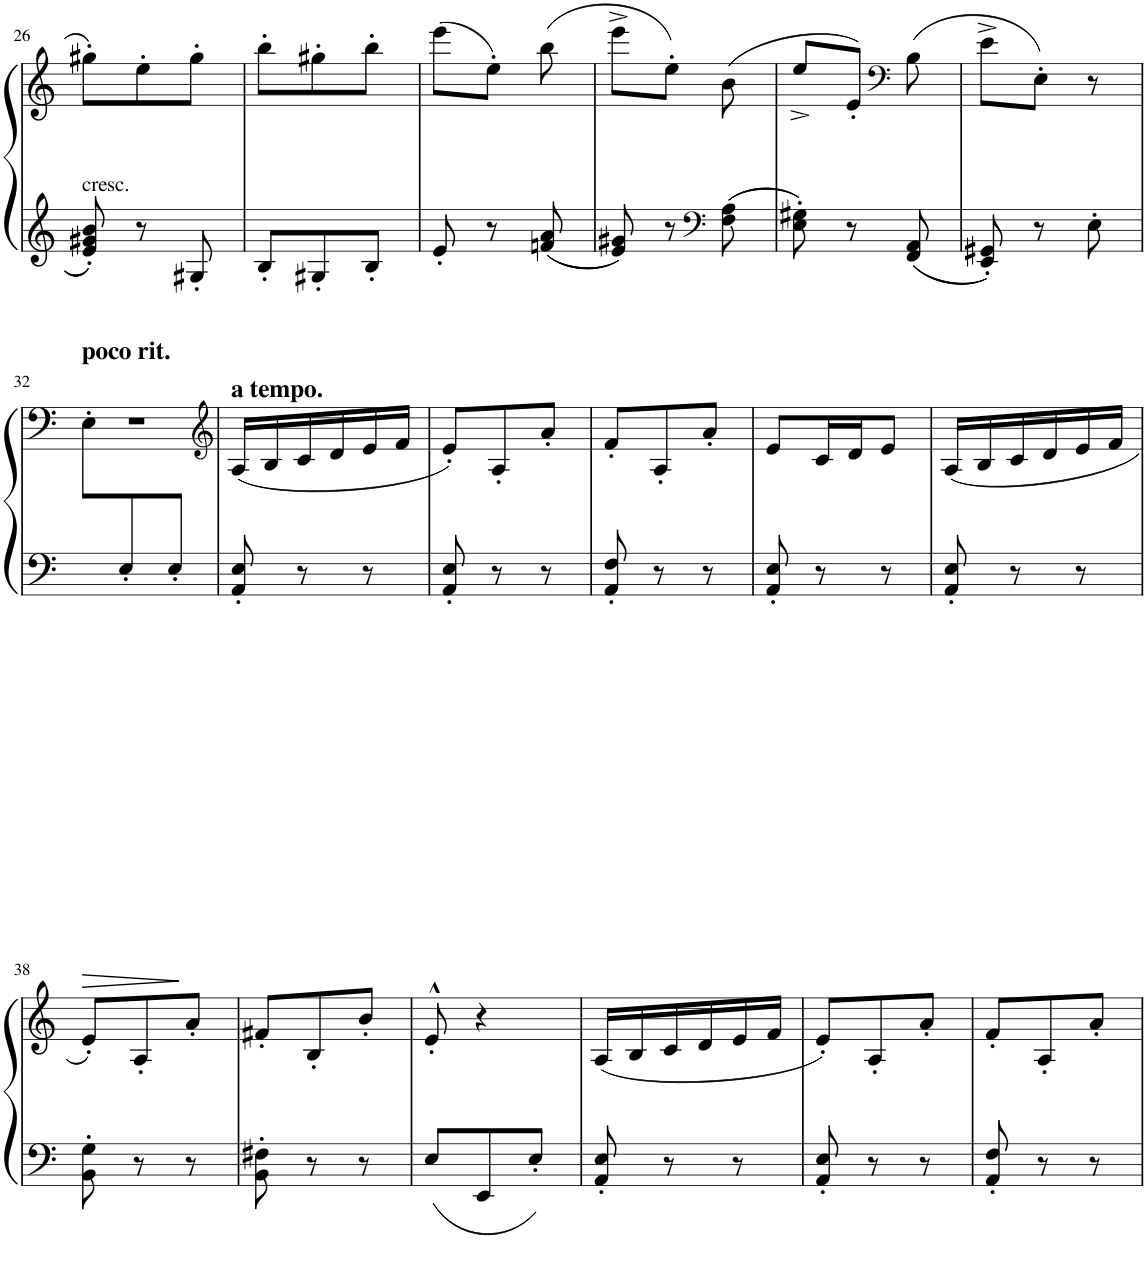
**kern	**kern	**dynam
*part1	*part1	*part1
*staff2	*staff1	*staff1/2
*I"Piano	*	*
*I'Pno	*	*
!!LO:PB:g=z
*clefG2	*clefG2	*
*k[]	*k[]	*
*M3/8	*M3/8	*
=26	=26	=26
!LO:TX:a:t=cresc.	!	!
8e/' 8g#X/' 8b/'	8gg#X'\L	.
8r	8ee'\	.
8G#X'/	8gg#'\J	.
=27	=27	=27
8B'/L	8bb'\L	.
8G#X'/	8gg#X'\	.
8B'/J	8bb'\J	.
=28	=28	=28
8e'/	(8eee\L	.
8r	8ee'\J)	.
8fn/ 8a/	(8bb\	.
=29	=29	=29
8e/ 8g#X/	8eee^\L	.
8r	8ee'\J)	.
*clefF4	*	*
8F\ 8A\	(8b\	.
=30	=30	=30
8E\' 8G#X\'	8ee^/L	.
8r	8e'/J)	.
*	*clefF4	*
8FF/ 8AA/	(8B\	.
=31	=31	=31
8EE/' 8GG#X/'	8e^\L	.
8r	8E'\J)	.
8E'\	8r	.
!!LO:LB:g=z
=32	=32	=32
*	*^	*
!	!LO:TX:a:B:t=poco rit.	!	!
!	!	!	!LO:HP:b
8ryy	4.r	8E'\L	>
8E'/	.	4ryy	.
8E'/J	.	.	]
*	*v	*v	*
=33	=33	=33
*	*clefG2	*
!	!LO:TX:a:B:t=a tempo.	!
8AA/' 8E/'	(16A/LL	.
.	16B/	.
8r	16c/	.
.	16d/	.
8r	16e/	.
.	16f/JJ	.
=34	=34	=34
8AA/' 8E/'	8e'/L)	.
8r	8A'/	.
8r	8a'/J	.
=35	=35	=35
8AA/' 8F/'	8f'/L	.
8r	8A'/	.
8r	8a'/J	.
=36	=36	=36
8AA/' 8E/'	8e/L	.
8r	16c/L	.
.	16d/J	.
8r	8e/J	.
=37	=37	=37
8AA/' 8E/'	(16A/LL	.
.	16B/	.
8r	16c/	.
.	16d/	.
8r	16e/	.
.	16f/JJ	.
!!LO:LB:g=z
=38	=38	=38
8BB\' 8G\'	8e'/L)	.
8r	8A'/	.
8r	8a'/J	.
=39	=39	=39
8BB\' 8F#X\'	8f#X'/L	.
8r	8B'/	.
8r	8b'/J	.
=40	=40	=40
8E/L	8e'^^/	.
8EE/	4r	.
8E'/J	.	.
=41	=41	=41
8AA/' 8E/'	(16A/LL	.
.	16B/	.
8r	16c/	.
.	16d/	.
8r	16e/	.
.	16f/JJ	.
=42	=42	=42
8AA/' 8E/'	8e'/L)	.
8r	8A'/	.
8r	8a'/J	.
=43	=43	=43
8AA/' 8F/'	8f'/L	.
8r	8A'/	.
8r	8a'/J	.
=	=	=
*-	*-	*-
